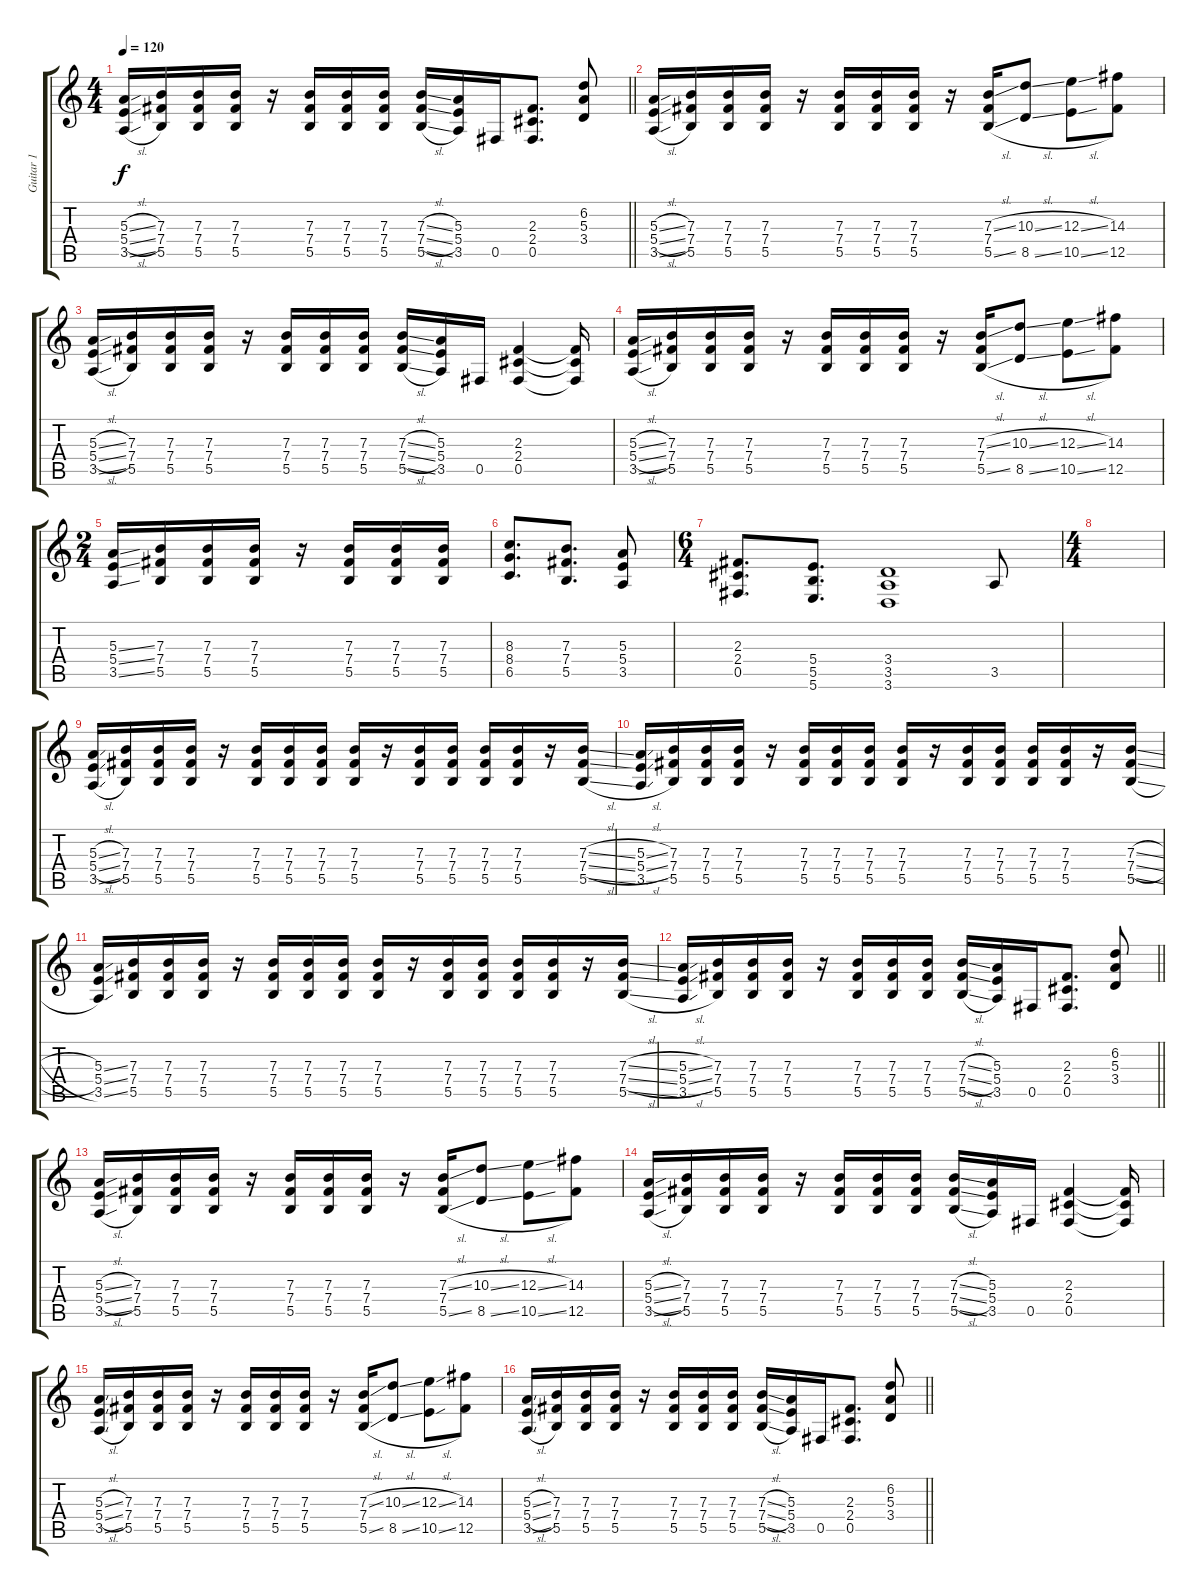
\track ("Guitar 1" "Guitar 1") {instrument distortionguitar}
\staff {score tabs}
\tuning (Db4 Ab3 E3 B2 Gb2 B1) {hide}
\ts (4 4)
\tempo 120
\clef g2
\barLineRight lightlight
\ks c
(5.3{sl} 5.4{sl} 3.5{sl}).16{dy f} (7.3 7.4 5.5).16 (7.3 7.4 5.5).16 (7.3 7.4 5.5).16 r.16 (7.3 7.4 5.5).16 (7.3 7.4 5.5).16 (7.3 7.4 5.5).16 (7.3{sl} 7.4{sl} 5.5{sl}).16 (5.3 5.4 3.5).16 0.5.16 (2.3 2.4 0.5).8{d} (6.2 5.3 3.4).8 |
(5.3{sl} 5.4{sl} 3.5{sl}).16 (7.3 7.4 5.5).16 (7.3 7.4 5.5).16 (7.3 7.4 5.5).16 r.16 (7.3 7.4 5.5).16 (7.3 7.4 5.5).16 (7.3 7.4 5.5).16 r.16 (7.3{sl} 7.4 5.5{sl}).16 (10.3{sl} 8.5{sl}).8 (12.3{sl} 10.5{sl}).8 (14.3 12.5).8 |
(5.3{sl} 5.4{sl} 3.5{sl}).16 (7.3 7.4 5.5).16 (7.3 7.4 5.5).16 (7.3 7.4 5.5).16 r.16 (7.3 7.4 5.5).16 (7.3 7.4 5.5).16 (7.3 7.4 5.5).16 (7.3{sl} 7.4{sl} 5.5{sl}).16 (5.3 5.4 3.5).16 0.5.16 (2.3 2.4 0.5).4 (2.3{t} 2.4{t} 0.5{t}).16 |
(5.3{sl} 5.4{sl} 3.5{sl}).16 (7.3 7.4 5.5).16 (7.3 7.4 5.5).16 (7.3 7.4 5.5).16 r.16 (7.3 7.4 5.5).16 (7.3 7.4 5.5).16 (7.3 7.4 5.5).16 r.16 (7.3{sl} 7.4 5.5{sl}).16 (10.3{sl} 8.5{sl}).8 (12.3{sl} 10.5{sl}).8 (14.3 12.5).8 |
\ts (2 4)
(5.3{ss} 5.4{ss} 3.5{ss}).16 (7.3 7.4 5.5).16 (7.3 7.4 5.5).16 (7.3 7.4 5.5).16 r.16 (7.3 7.4 5.5).16 (7.3 7.4 5.5).16 (7.3 7.4 5.5).16 |
(8.3 8.4 6.5).8{d} (7.3 7.4 5.5).8{d} (5.3 5.4 3.5).8 |
\ts (6 4)
(2.3 2.4 0.5).8{d} (5.4 5.5 5.6).8{d} (3.4 3.5 3.6).1 3.5.8 |
\ts (4 4)
|
(5.3{sl} 5.4{sl} 3.5{sl}).16 (7.3 7.4 5.5).16 (7.3 7.4 5.5).16 (7.3 7.4 5.5).16 r.16 (7.3 7.4 5.5).16 (7.3 7.4 5.5).16 (7.3 7.4 5.5).16 (7.3 7.4 5.5).16 r.16 (7.3 7.4 5.5).16 (7.3 7.4 5.5).16 (7.3 7.4 5.5).16 (7.3 7.4 5.5).16 r.16 (7.3{sl} 7.4{sl} 5.5{sl}).16 |
(5.3{sl} 5.4{sl} 3.5{sl}).16 (7.3 7.4 5.5).16 (7.3 7.4 5.5).16 (7.3 7.4 5.5).16 r.16 (7.3 7.4 5.5).16 (7.3 7.4 5.5).16 (7.3 7.4 5.5).16 (7.3 7.4 5.5).16 r.16 (7.3 7.4 5.5).16 (7.3 7.4 5.5).16 (7.3 7.4 5.5).16 (7.3 7.4 5.5).16 r.16 (7.3{sl} 7.4{sl} 5.5{sl}).16 |
(5.3{ss} 5.4{ss} 3.5{ss}).16 (7.3 7.4 5.5).16 (7.3 7.4 5.5).16 (7.3 7.4 5.5).16 r.16 (7.3 7.4 5.5).16 (7.3 7.4 5.5).16 (7.3 7.4 5.5).16 (7.3 7.4 5.5).16 r.16 (7.3 7.4 5.5).16 (7.3 7.4 5.5).16 (7.3 7.4 5.5).16 (7.3 7.4 5.5).16 r.16 (7.3{sl} 7.4{sl} 5.5{sl}).16 |
\barLineRight lightlight
(5.3{sl} 5.4{sl} 3.5{sl}).16 (7.3 7.4 5.5).16 (7.3 7.4 5.5).16 (7.3 7.4 5.5).16 r.16 (7.3 7.4 5.5).16 (7.3 7.4 5.5).16 (7.3 7.4 5.5).16 (7.3{sl} 7.4{sl} 5.5{sl}).16 (5.3 5.4 3.5).16 0.5.16 (2.3 2.4 0.5).8{d} (6.2 5.3 3.4).8 |
\section ("" "")
(5.3{sl} 5.4{sl} 3.5{sl}).16 (7.3 7.4 5.5).16 (7.3 7.4 5.5).16 (7.3 7.4 5.5).16 r.16 (7.3 7.4 5.5).16 (7.3 7.4 5.5).16 (7.3 7.4 5.5).16 r.16 (7.3{sl} 7.4 5.5{sl}).16 (10.3{sl} 8.5{sl}).8 (12.3{sl} 10.5{sl}).8 (14.3 12.5).8 |
(5.3{sl} 5.4{sl} 3.5{sl}).16 (7.3 7.4 5.5).16 (7.3 7.4 5.5).16 (7.3 7.4 5.5).16 r.16 (7.3 7.4 5.5).16 (7.3 7.4 5.5).16 (7.3 7.4 5.5).16 (7.3{sl} 7.4{sl} 5.5{sl}).16 (5.3 5.4 3.5).16 0.5.16 (2.3 2.4 0.5).4 (2.3{t} 2.4{t} 0.5{t}).16 |
(5.3{sl} 5.4{sl} 3.5{sl}).16 (7.3 7.4 5.5).16 (7.3 7.4 5.5).16 (7.3 7.4 5.5).16 r.16 (7.3 7.4 5.5).16 (7.3 7.4 5.5).16 (7.3 7.4 5.5).16 r.16 (7.3{sl} 7.4 5.5{sl}).16 (10.3{sl} 8.5{sl}).8 (12.3{sl} 10.5{sl}).8 (14.3 12.5).8 |
\barLineRight lightlight
(5.3{sl} 5.4{sl} 3.5{sl}).16 (7.3 7.4 5.5).16 (7.3 7.4 5.5).16 (7.3 7.4 5.5).16 r.16 (7.3 7.4 5.5).16 (7.3 7.4 5.5).16 (7.3 7.4 5.5).16 (7.3{sl} 7.4{sl} 5.5{sl}).16 (5.3 5.4 3.5).16 0.5.16 (2.3 2.4 0.5).8{d} (6.2 5.3 3.4).8
